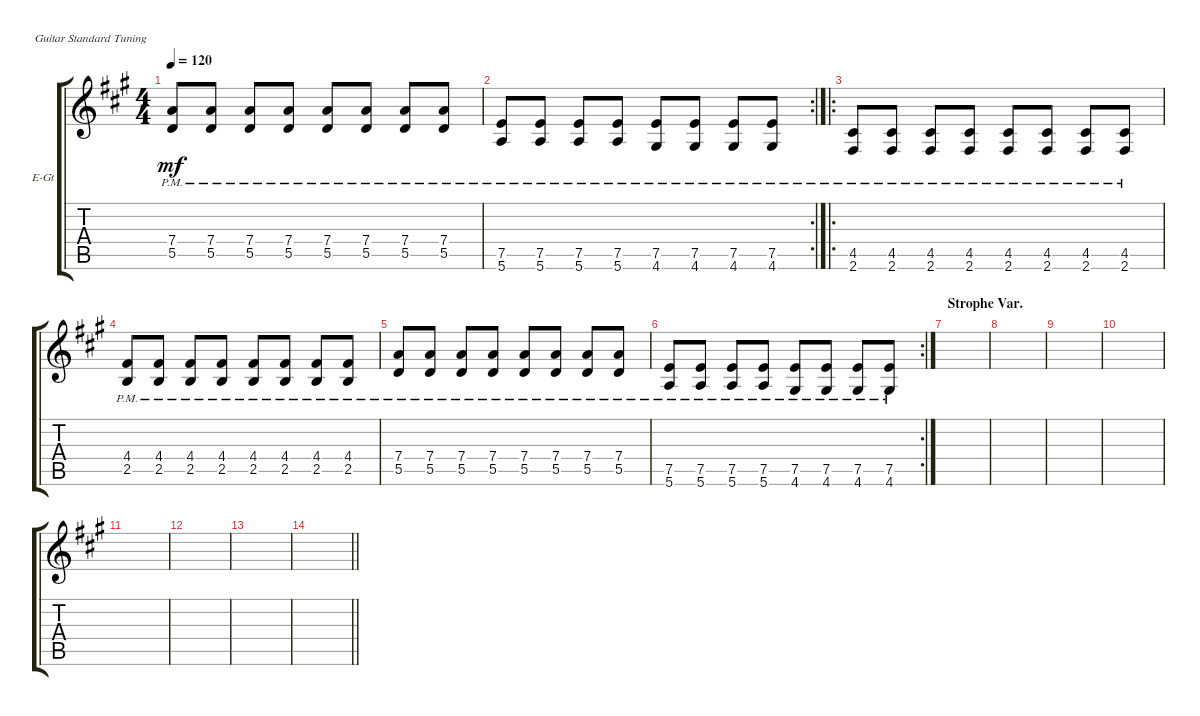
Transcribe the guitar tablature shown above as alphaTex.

\defaultSystemsLayout 4
\bracketExtendMode groupsimilarinstruments
\firstSystemTrackNameOrientation horizontal
\otherSystemsTrackNameOrientation horizontal
\track ("Rhythm Guitar" "E-Gt") {instrument distortionguitar}
\staff {score tabs}
\tuning (E4 B3 G3 D3 A2 E2)
\ts (4 4)
\tempo 120
\clef g2
\ks f#minor
(5.5{pm} 7.4{pm}).8{dy mf} (5.5{pm} 7.4{pm}).8 (5.5{pm} 7.4{pm}).8 (5.5{pm} 7.4{pm}).8 (5.5{pm} 7.4{pm}).8 (5.5{pm} 7.4{pm}).8 (5.5{pm} 7.4{pm}).8 (5.5{pm} 7.4{pm}).8 |
\rc 2
(5.6{pm} 7.5{pm}).8 (5.6{pm} 7.5{pm}).8 (5.6{pm} 7.5{pm}).8 (5.6{pm} 7.5{pm}).8 (4.6{pm} 7.5{pm}).8 (4.6{pm} 7.5{pm}).8 (4.6{pm} 7.5{pm}).8 (4.6{pm} 7.5{pm}).8 |
\ro
(2.6{pm} 4.5{pm}).8 (2.6{pm} 4.5{pm}).8 (2.6{pm} 4.5{pm}).8 (2.6{pm} 4.5{pm}).8 (2.6{pm} 4.5{pm}).8 (2.6{pm} 4.5{pm}).8 (2.6{pm} 4.5{pm}).8 (2.6{pm} 4.5{pm}).8 |
(2.5{pm} 4.4{pm}).8 (2.5{pm} 4.4{pm}).8 (2.5{pm} 4.4{pm}).8 (2.5{pm} 4.4{pm}).8 (2.5{pm} 4.4{pm}).8 (2.5{pm} 4.4{pm}).8 (2.5{pm} 4.4{pm}).8 (2.5{pm} 4.4{pm}).8 |
(5.5{pm} 7.4{pm}).8 (5.5{pm} 7.4{pm}).8 (5.5{pm} 7.4{pm}).8 (5.5{pm} 7.4{pm}).8 (5.5{pm} 7.4{pm}).8 (5.5{pm} 7.4{pm}).8 (5.5{pm} 7.4{pm}).8 (5.5{pm} 7.4{pm}).8 |
\rc 2
(5.6{pm} 7.5{pm}).8 (5.6{pm} 7.5{pm}).8 (5.6{pm} 7.5{pm}).8 (5.6{pm} 7.5{pm}).8 (4.6{pm} 7.5{pm}).8 (4.6{pm} 7.5{pm}).8 (4.6{pm} 7.5{pm}).8 (4.6{pm} 7.5{pm}).8 |
\section ("" "Strophe Var.")
|
|
|
|
|
|
|
\barLineRight lightlight
